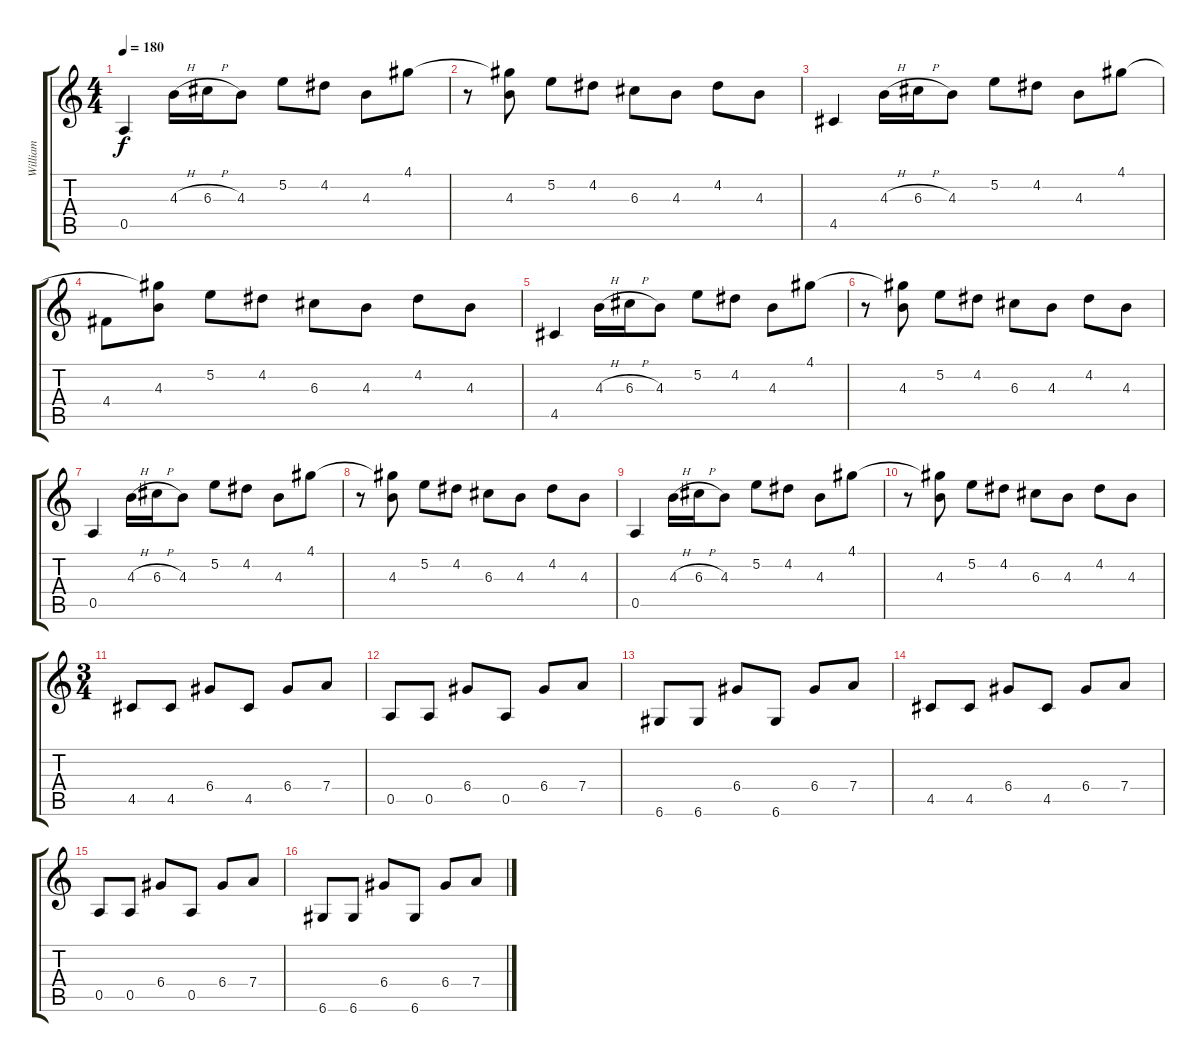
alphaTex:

\track ("William" "William") {instrument distortionguitar}
\staff {score tabs}
\tuning (E4 B3 G3 D3 A2 D2) {hide}
\ts (4 4)
\tempo 180
\clef g2
\ks c
0.5.4{dy f} 4.3{h}.16 6.3{h}.16 4.3.8 5.2.8 4.2.8 4.3.8 4.1.8 |
r.8 (4.1{t} 4.3).8 5.2.8 4.2.8 6.3.8 4.3.8 4.2.8 4.3.8 |
4.5.4 4.3{h}.16 6.3{h}.16 4.3.8 5.2.8 4.2.8 4.3.8 4.1.8 |
4.4.8 (4.1{t} 4.3).8 5.2.8 4.2.8 6.3.8 4.3.8 4.2.8 4.3.8 |
4.5.4 4.3{h}.16 6.3{h}.16 4.3.8 5.2.8 4.2.8 4.3.8 4.1.8 |
r.8 (4.1{t} 4.3).8 5.2.8 4.2.8 6.3.8 4.3.8 4.2.8 4.3.8 |
0.5.4 4.3{h}.16 6.3{h}.16 4.3.8 5.2.8 4.2.8 4.3.8 4.1.8 |
r.8 (4.1{t} 4.3).8 5.2.8 4.2.8 6.3.8 4.3.8 4.2.8 4.3.8 |
0.5.4 4.3{h}.16 6.3{h}.16 4.3.8 5.2.8 4.2.8 4.3.8 4.1.8 |
r.8 (4.1{t} 4.3).8 5.2.8 4.2.8 6.3.8 4.3.8 4.2.8 4.3.8 |
\ts (3 4)
4.5.8 4.5.8 6.4.8 4.5.8 6.4.8 7.4.8 |
0.5.8 0.5.8 6.4.8 0.5.8 6.4.8 7.4.8 |
6.6.8 6.6.8 6.4.8 6.6.8 6.4.8 7.4.8 |
4.5.8 4.5.8 6.4.8 4.5.8 6.4.8 7.4.8 |
0.5.8 0.5.8 6.4.8 0.5.8 6.4.8 7.4.8 |
6.6.8 6.6.8 6.4.8 6.6.8 6.4.8 7.4.8
